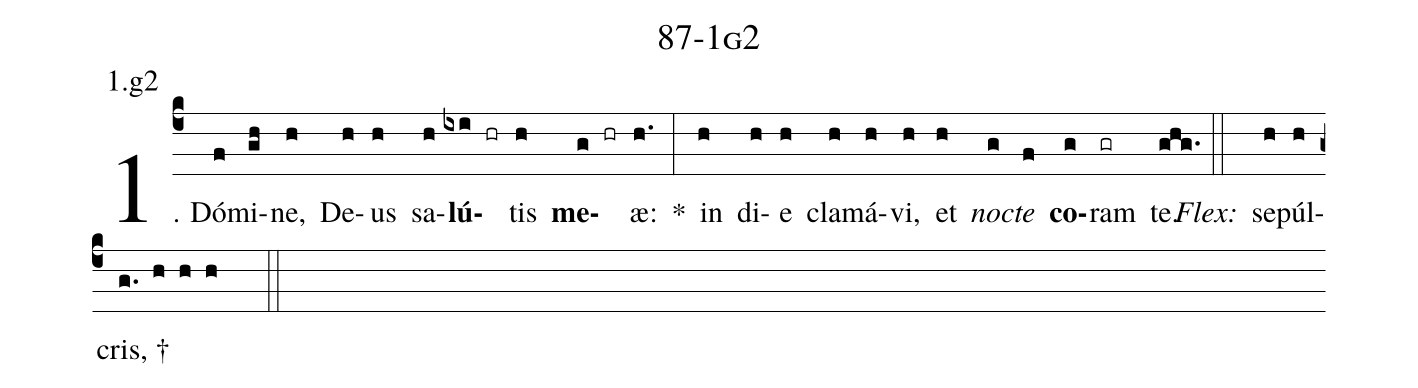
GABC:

name: 87-1g2;
annotation: 1.g2;
%%
(c4)1. Dó(f)mi(gh)ne,(h) De(h)us(h) sa(h)<b>lú</b>(ixi hr)tis(h) <b>me</b>(g hr)æ:(h.) *(:) in(h) di(h)e(h) cla(h)má(h)vi,(h) et(h) <i>noc</i>(g)<i>te</i>(f) <b>co</b>(g)ram(gr) te.(ghg.) (::)
<i>Flex:</i>()  se(h)púl(h)cris, †(g. h h h  ::)
